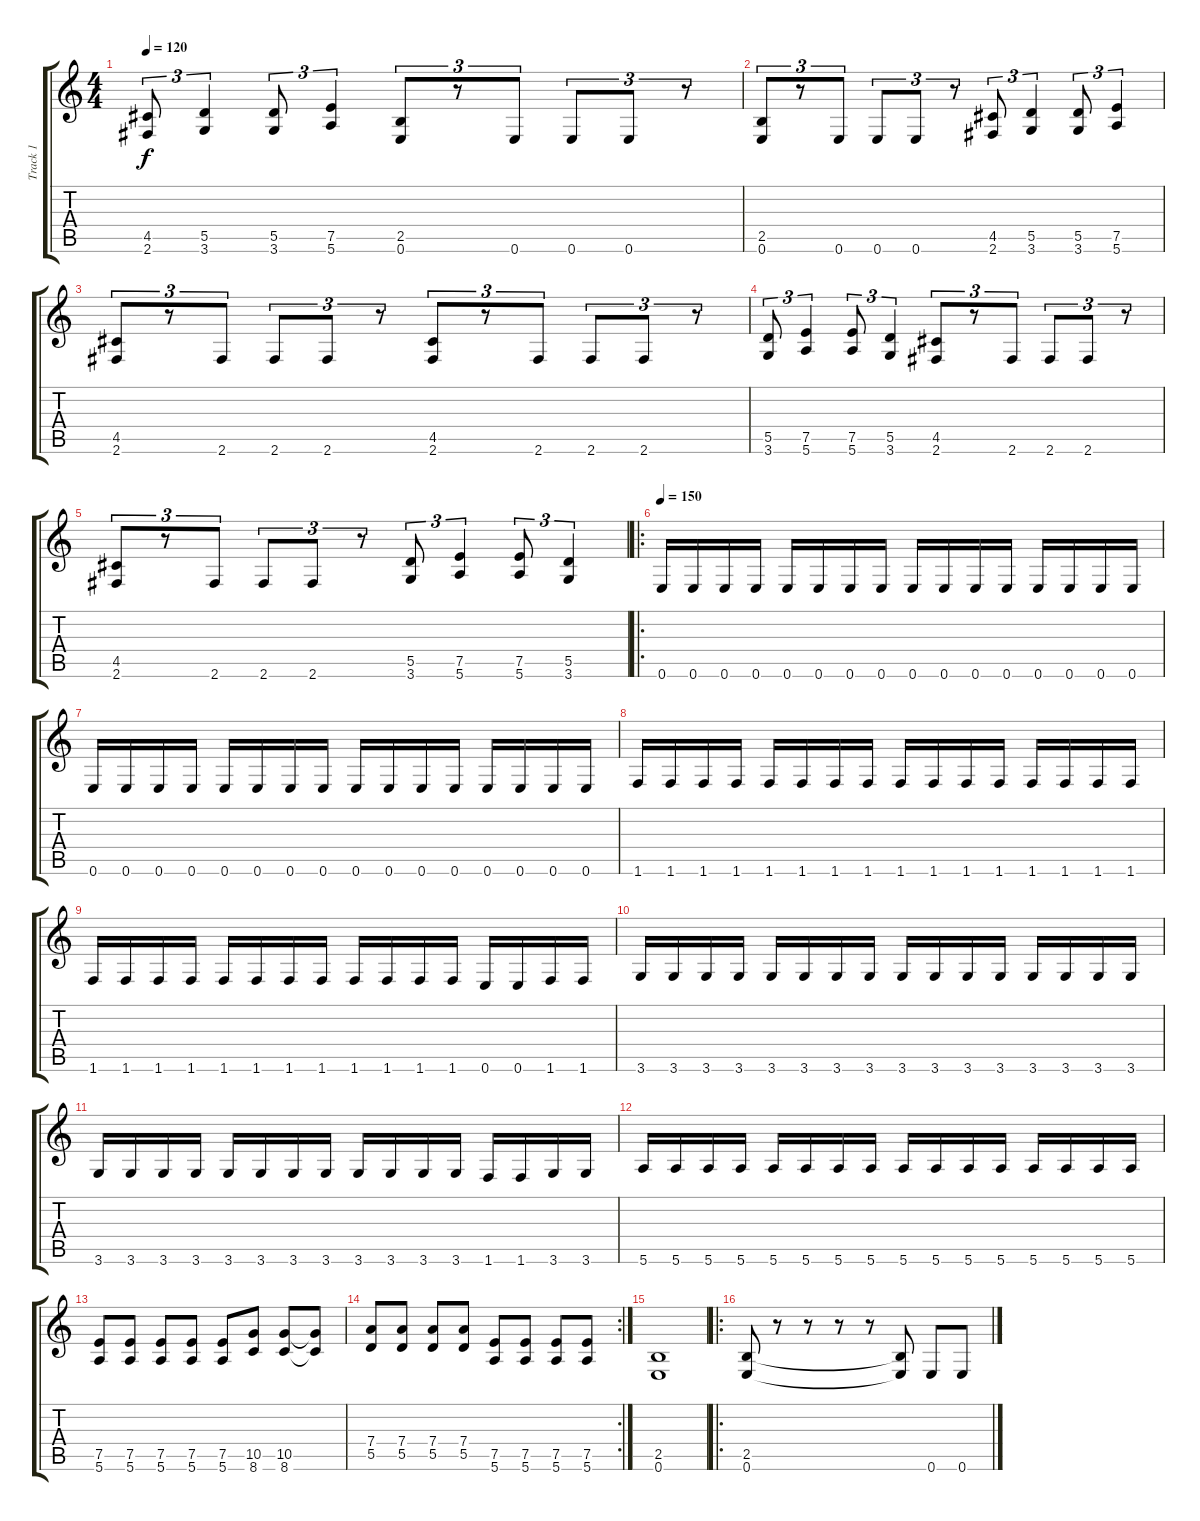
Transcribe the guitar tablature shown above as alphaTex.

\track ("Track 1" "Track 1") {instrument distortionguitar}
\staff {score tabs}
\tuning (E4 B3 G3 D3 A2 E2) {hide}
\ts (4 4)
\tempo 120
\clef g2
\ks c
(4.5 2.6).8{tu (3 2) dy f} (5.5 3.6).4{tu (3 2)} (5.5 3.6).8{tu (3 2)} (7.5 5.6).4{tu (3 2)} (2.5 0.6).8{tu (3 2)} r.8{tu (3 2)} 0.6.8{tu (3 2)} 0.6.8{tu (3 2)} 0.6.8{tu (3 2)} r.8{tu (3 2)} |
(2.5 0.6).8{tu (3 2)} r.8{tu (3 2)} 0.6.8{tu (3 2)} 0.6.8{tu (3 2)} 0.6.8{tu (3 2)} r.8{tu (3 2)} (4.5 2.6).8{tu (3 2)} (5.5 3.6).4{tu (3 2)} (5.5 3.6).8{tu (3 2)} (7.5 5.6).4{tu (3 2)} |
(4.5 2.6).8{tu (3 2)} r.8{tu (3 2)} 2.6.8{tu (3 2)} 2.6.8{tu (3 2)} 2.6.8{tu (3 2)} r.8{tu (3 2)} (4.5 2.6).8{tu (3 2)} r.8{tu (3 2)} 2.6.8{tu (3 2)} 2.6.8{tu (3 2)} 2.6.8{tu (3 2)} r.8{tu (3 2)} |
(5.5 3.6).8{tu (3 2)} (7.5 5.6).4{tu (3 2)} (7.5 5.6).8{tu (3 2)} (5.5 3.6).4{tu (3 2)} (4.5 2.6).8{tu (3 2)} r.8{tu (3 2)} 2.6.8{tu (3 2)} 2.6.8{tu (3 2)} 2.6.8{tu (3 2)} r.8{tu (3 2)} |
(4.5 2.6).8{tu (3 2)} r.8{tu (3 2)} 2.6.8{tu (3 2)} 2.6.8{tu (3 2)} 2.6.8{tu (3 2)} r.8{tu (3 2)} (5.5 3.6).8{tu (3 2)} (7.5 5.6).4{tu (3 2)} (7.5 5.6).8{tu (3 2)} (5.5 3.6).4{tu (3 2)} |
\ro
\tempo 150
0.6.16 0.6.16 0.6.16 0.6.16 0.6.16 0.6.16 0.6.16 0.6.16 0.6.16 0.6.16 0.6.16 0.6.16 0.6.16 0.6.16 0.6.16 0.6.16 |
0.6.16 0.6.16 0.6.16 0.6.16 0.6.16 0.6.16 0.6.16 0.6.16 0.6.16 0.6.16 0.6.16 0.6.16 0.6.16 0.6.16 0.6.16 0.6.16 |
1.6.16 1.6.16 1.6.16 1.6.16 1.6.16 1.6.16 1.6.16 1.6.16 1.6.16 1.6.16 1.6.16 1.6.16 1.6.16 1.6.16 1.6.16 1.6.16 |
1.6.16 1.6.16 1.6.16 1.6.16 1.6.16 1.6.16 1.6.16 1.6.16 1.6.16 1.6.16 1.6.16 1.6.16 0.6.16 0.6.16 1.6.16 1.6.16 |
3.6.16 3.6.16 3.6.16 3.6.16 3.6.16 3.6.16 3.6.16 3.6.16 3.6.16 3.6.16 3.6.16 3.6.16 3.6.16 3.6.16 3.6.16 3.6.16 |
3.6.16 3.6.16 3.6.16 3.6.16 3.6.16 3.6.16 3.6.16 3.6.16 3.6.16 3.6.16 3.6.16 3.6.16 1.6.16 1.6.16 3.6.16 3.6.16 |
5.6.16 5.6.16 5.6.16 5.6.16 5.6.16 5.6.16 5.6.16 5.6.16 5.6.16 5.6.16 5.6.16 5.6.16 5.6.16 5.6.16 5.6.16 5.6.16 |
(7.5 5.6).8 (7.5 5.6).8 (7.5 5.6).8 (7.5 5.6).8 (7.5 5.6).8 (10.5 8.6).8 (10.5 8.6).8 (10.5{t} 8.6{t}).8 |
\rc 2
(7.4 5.5).8 (7.4 5.5).8 (7.4 5.5).8 (7.4 5.5).8 (7.5 5.6).8 (7.5 5.6).8 (7.5 5.6).8 (7.5 5.6).8 |
(2.5 0.6).1 |
\ro
(2.5 0.6).8 r.8 r.8 r.8 r.8 (2.5{t} 0.6{t}).8 0.6.8 0.6.8
